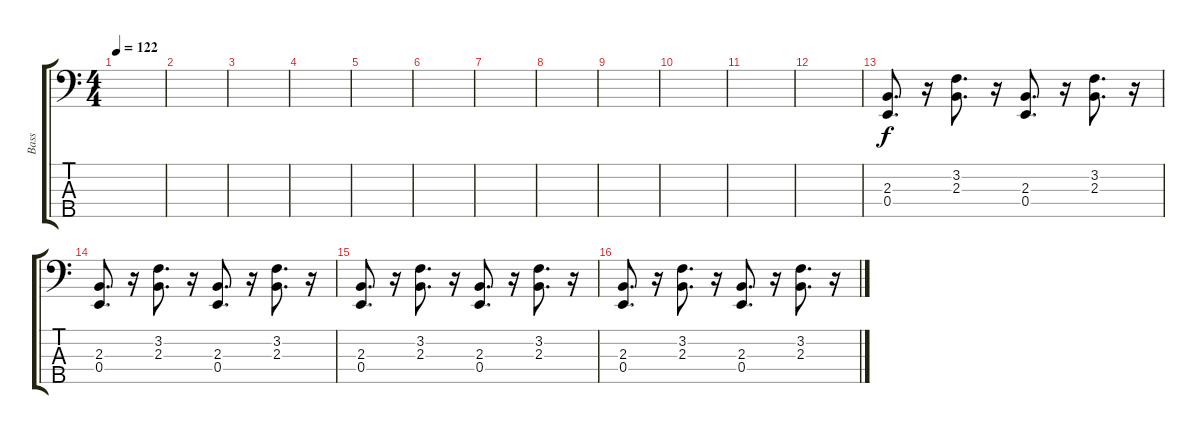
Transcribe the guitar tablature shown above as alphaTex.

\track ("Bass" "Bass") {instrument electricbasspick}
\staff {score tabs}
\tuning (G2 D2 A1 E1 B0) {hide}
\ts (4 4)
\tempo 122
\clef f4
\ks c
|
|
|
|
|
|
|
|
|
|
|
|
(2.3 0.4).8{d} r.16 (3.2 2.3).8{d} r.16 (2.3 0.4).8{d} r.16 (3.2 2.3).8{d} r.16 |
(2.3 0.4).8{d} r.16 (3.2 2.3).8{d} r.16 (2.3 0.4).8{d} r.16 (3.2 2.3).8{d} r.16 |
(2.3 0.4).8{d} r.16 (3.2 2.3).8{d} r.16 (2.3 0.4).8{d} r.16 (3.2 2.3).8{d} r.16 |
(2.3 0.4).8{d} r.16 (3.2 2.3).8{d} r.16 (2.3 0.4).8{d} r.16 (3.2 2.3).8{d} r.16
